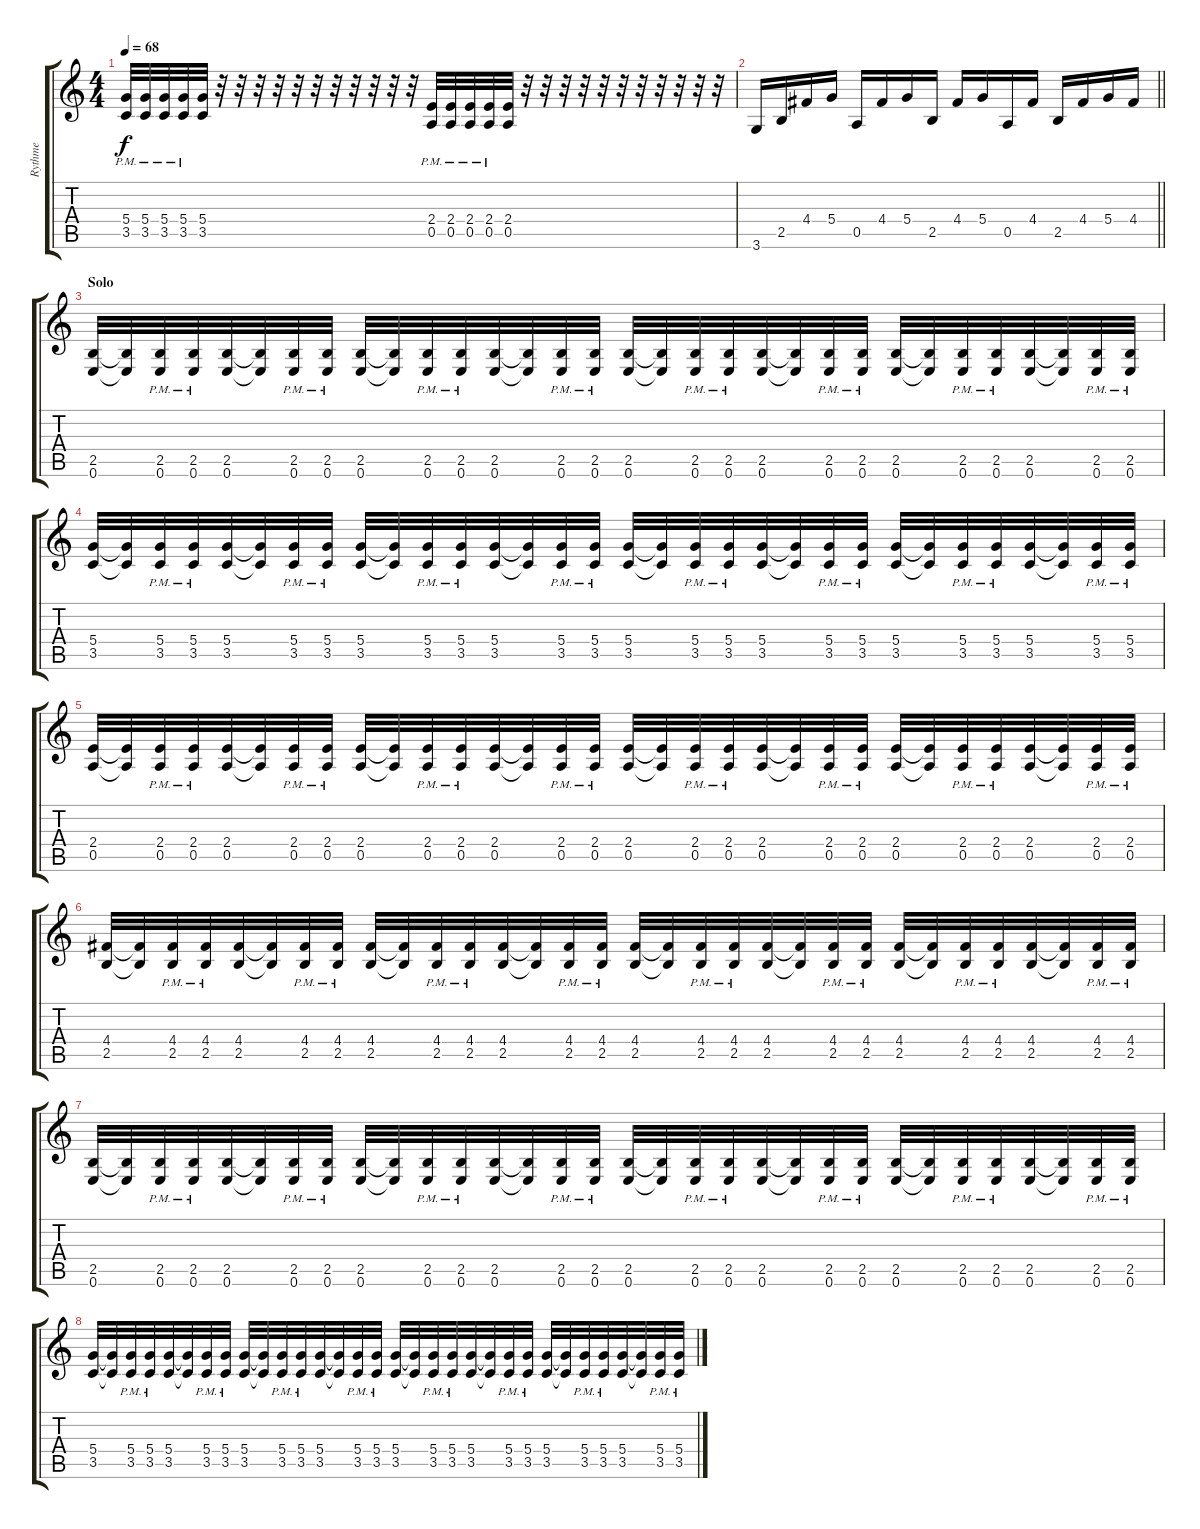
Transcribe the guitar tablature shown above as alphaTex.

\track ("Rythme" "Rythme") {instrument distortionguitar}
\staff {score tabs}
\tuning (E4 B3 G3 D3 A2 E2) {hide}
\ts (4 4)
\tempo 68
\clef g2
\ks c
(5.4{pm} 3.5{pm}).32{dy f} (5.4{pm} 3.5{pm}).32 (5.4{pm} 3.5{pm}).32 (5.4{pm} 3.5{pm}).32 (5.4 3.5).32 r.32 r.32 r.32 r.32 r.32 r.32 r.32 r.32 r.32 r.32 r.32 (2.4{pm} 0.5{pm}).32 (2.4{pm} 0.5{pm}).32 (2.4{pm} 0.5{pm}).32 (2.4{pm} 0.5{pm}).32 (2.4 0.5).32 r.32 r.32 r.32 r.32 r.32 r.32 r.32 r.32 r.32 r.32 r.32 |
\barLineRight lightlight
3.6.16 2.5.16 4.4.16 5.4.16 0.5.16 4.4.16 5.4.16 2.5.16 4.4.16 5.4.16 0.5.16 4.4.16 2.5.16 4.4.16 5.4.16 4.4.16 |
\section ("" "Solo")
(2.5 0.6).32 (2.5{t} 0.6{t}).32 (2.5{pm} 0.6{pm}).32 (2.5{pm} 0.6{pm}).32 (2.5 0.6).32 (2.5{t} 0.6{t}).32 (2.5{pm} 0.6{pm}).32 (2.5{pm} 0.6{pm}).32 (2.5 0.6).32 (2.5{t} 0.6{t}).32 (2.5{pm} 0.6{pm}).32 (2.5{pm} 0.6{pm}).32 (2.5 0.6).32 (2.5{t} 0.6{t}).32 (2.5{pm} 0.6{pm}).32 (2.5{pm} 0.6{pm}).32 (2.5 0.6).32 (2.5{t} 0.6{t}).32 (2.5{pm} 0.6{pm}).32 (2.5{pm} 0.6{pm}).32 (2.5 0.6).32 (2.5{t} 0.6{t}).32 (2.5{pm} 0.6{pm}).32 (2.5{pm} 0.6{pm}).32 (2.5 0.6).32 (2.5{t} 0.6{t}).32 (2.5{pm} 0.6{pm}).32 (2.5{pm} 0.6{pm}).32 (2.5 0.6).32 (2.5{t} 0.6{t}).32 (2.5{pm} 0.6{pm}).32 (2.5{pm} 0.6{pm}).32 |
(5.4 3.5).32 (5.4{t} 3.5{t}).32 (5.4 3.5{pm}).32 (5.4 3.5{pm}).32 (5.4 3.5).32 (5.4{t} 3.5{t}).32 (5.4 3.5{pm}).32 (5.4 3.5{pm}).32 (5.4 3.5).32 (5.4{t} 3.5{t}).32 (5.4 3.5{pm}).32 (5.4 3.5{pm}).32 (5.4 3.5).32 (5.4{t} 3.5{t}).32 (5.4 3.5{pm}).32 (5.4 3.5{pm}).32 (5.4 3.5).32 (5.4{t} 3.5{t}).32 (5.4 3.5{pm}).32 (5.4 3.5{pm}).32 (5.4 3.5).32 (5.4{t} 3.5{t}).32 (5.4 3.5{pm}).32 (5.4 3.5{pm}).32 (5.4 3.5).32 (5.4{t} 3.5{t}).32 (5.4 3.5{pm}).32 (5.4 3.5{pm}).32 (5.4 3.5).32 (5.4{t} 3.5{t}).32 (5.4 3.5{pm}).32 (5.4 3.5{pm}).32 |
(2.4 0.5).32 (2.4{t} 0.5{t}).32 (2.4 0.5{pm}).32 (2.4 0.5{pm}).32 (2.4 0.5).32 (2.4{t} 0.5{t}).32 (2.4 0.5{pm}).32 (2.4 0.5{pm}).32 (2.4 0.5).32 (2.4{t} 0.5{t}).32 (2.4 0.5{pm}).32 (2.4 0.5{pm}).32 (2.4 0.5).32 (2.4{t} 0.5{t}).32 (2.4 0.5{pm}).32 (2.4 0.5{pm}).32 (2.4 0.5).32 (2.4{t} 0.5{t}).32 (2.4 0.5{pm}).32 (2.4 0.5{pm}).32 (2.4 0.5).32 (2.4{t} 0.5{t}).32 (2.4 0.5{pm}).32 (2.4 0.5{pm}).32 (2.4 0.5).32 (2.4{t} 0.5{t}).32 (2.4 0.5{pm}).32 (2.4 0.5{pm}).32 (2.4 0.5).32 (2.4{t} 0.5{t}).32 (2.4 0.5{pm}).32 (2.4 0.5{pm}).32 |
(4.4 2.5).32 (4.4{t} 2.5{t}).32 (4.4 2.5{pm}).32 (4.4 2.5{pm}).32 (4.4 2.5).32 (4.4{t} 2.5{t}).32 (4.4 2.5{pm}).32 (4.4 2.5{pm}).32 (4.4 2.5).32 (4.4{t} 2.5{t}).32 (4.4 2.5{pm}).32 (4.4 2.5{pm}).32 (4.4 2.5).32 (4.4{t} 2.5{t}).32 (4.4 2.5{pm}).32 (4.4 2.5{pm}).32 (4.4 2.5).32 (4.4{t} 2.5{t}).32 (4.4 2.5{pm}).32 (4.4 2.5{pm}).32 (4.4 2.5).32 (4.4{t} 2.5{t}).32 (4.4 2.5{pm}).32 (4.4 2.5{pm}).32 (4.4 2.5).32 (4.4{t} 2.5{t}).32 (4.4 2.5{pm}).32 (4.4 2.5{pm}).32 (4.4 2.5).32 (4.4{t} 2.5{t}).32 (4.4 2.5{pm}).32 (4.4 2.5{pm}).32 |
(2.5 0.6).32 (2.5{t} 0.6{t}).32 (2.5{pm} 0.6{pm}).32 (2.5{pm} 0.6{pm}).32 (2.5 0.6).32 (2.5{t} 0.6{t}).32 (2.5{pm} 0.6{pm}).32 (2.5{pm} 0.6{pm}).32 (2.5 0.6).32 (2.5{t} 0.6{t}).32 (2.5{pm} 0.6{pm}).32 (2.5{pm} 0.6{pm}).32 (2.5 0.6).32 (2.5{t} 0.6{t}).32 (2.5{pm} 0.6{pm}).32 (2.5{pm} 0.6{pm}).32 (2.5 0.6).32 (2.5{t} 0.6{t}).32 (2.5{pm} 0.6{pm}).32 (2.5{pm} 0.6{pm}).32 (2.5 0.6).32 (2.5{t} 0.6{t}).32 (2.5{pm} 0.6{pm}).32 (2.5{pm} 0.6{pm}).32 (2.5 0.6).32 (2.5{t} 0.6{t}).32 (2.5{pm} 0.6{pm}).32 (2.5{pm} 0.6{pm}).32 (2.5 0.6).32 (2.5{t} 0.6{t}).32 (2.5{pm} 0.6{pm}).32 (2.5{pm} 0.6{pm}).32 |
(5.4 3.5).32 (5.4{t} 3.5{t}).32 (5.4 3.5{pm}).32 (5.4 3.5{pm}).32 (5.4 3.5).32 (5.4{t} 3.5{t}).32 (5.4 3.5{pm}).32 (5.4 3.5{pm}).32 (5.4 3.5).32 (5.4{t} 3.5{t}).32 (5.4 3.5{pm}).32 (5.4 3.5{pm}).32 (5.4 3.5).32 (5.4{t} 3.5{t}).32 (5.4 3.5{pm}).32 (5.4 3.5{pm}).32 (5.4 3.5).32 (5.4{t} 3.5{t}).32 (5.4 3.5{pm}).32 (5.4 3.5{pm}).32 (5.4 3.5).32 (5.4{t} 3.5{t}).32 (5.4 3.5{pm}).32 (5.4 3.5{pm}).32 (5.4 3.5).32 (5.4{t} 3.5{t}).32 (5.4 3.5{pm}).32 (5.4 3.5{pm}).32 (5.4 3.5).32 (5.4{t} 3.5{t}).32 (5.4 3.5{pm}).32 (5.4 3.5{pm}).32
